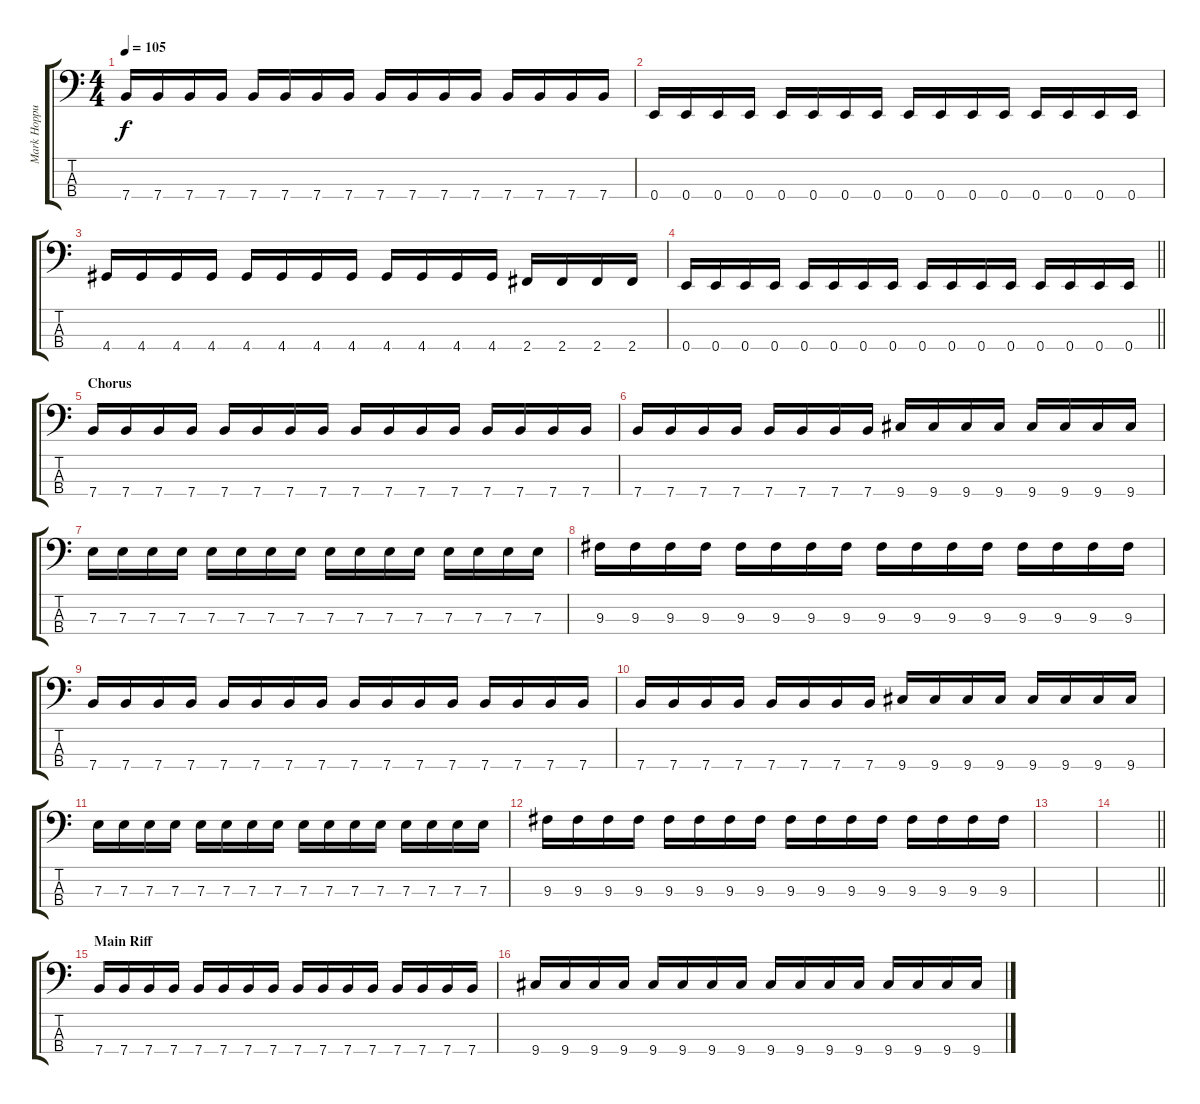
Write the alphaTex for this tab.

\track ("Mark Hoppus" "Mark Hoppu") {instrument electricbasspick}
\staff {score tabs}
\tuning (G2 D2 A1 E1) {hide}
\ts (4 4)
\tempo 105
\clef f4
\ks c
7.4.16{dy f} 7.4.16 7.4.16 7.4.16 7.4.16 7.4.16 7.4.16 7.4.16 7.4.16 7.4.16 7.4.16 7.4.16 7.4.16 7.4.16 7.4.16 7.4.16 |
0.4.16 0.4.16 0.4.16 0.4.16 0.4.16 0.4.16 0.4.16 0.4.16 0.4.16 0.4.16 0.4.16 0.4.16 0.4.16 0.4.16 0.4.16 0.4.16 |
4.4.16 4.4.16 4.4.16 4.4.16 4.4.16 4.4.16 4.4.16 4.4.16 4.4.16 4.4.16 4.4.16 4.4.16 2.4.16 2.4.16 2.4.16 2.4.16 |
\barLineRight lightlight
0.4.16 0.4.16 0.4.16 0.4.16 0.4.16 0.4.16 0.4.16 0.4.16 0.4.16 0.4.16 0.4.16 0.4.16 0.4.16 0.4.16 0.4.16 0.4.16 |
\section ("" "Chorus")
7.4.16 7.4.16 7.4.16 7.4.16 7.4.16 7.4.16 7.4.16 7.4.16 7.4.16 7.4.16 7.4.16 7.4.16 7.4.16 7.4.16 7.4.16 7.4.16 |
7.4.16 7.4.16 7.4.16 7.4.16 7.4.16 7.4.16 7.4.16 7.4.16 9.4.16 9.4.16 9.4.16 9.4.16 9.4.16 9.4.16 9.4.16 9.4.16 |
7.3.16 7.3.16 7.3.16 7.3.16 7.3.16 7.3.16 7.3.16 7.3.16 7.3.16 7.3.16 7.3.16 7.3.16 7.3.16 7.3.16 7.3.16 7.3.16 |
9.3.16 9.3.16 9.3.16 9.3.16 9.3.16 9.3.16 9.3.16 9.3.16 9.3.16 9.3.16 9.3.16 9.3.16 9.3.16 9.3.16 9.3.16 9.3.16 |
7.4.16 7.4.16 7.4.16 7.4.16 7.4.16 7.4.16 7.4.16 7.4.16 7.4.16 7.4.16 7.4.16 7.4.16 7.4.16 7.4.16 7.4.16 7.4.16 |
7.4.16 7.4.16 7.4.16 7.4.16 7.4.16 7.4.16 7.4.16 7.4.16 9.4.16 9.4.16 9.4.16 9.4.16 9.4.16 9.4.16 9.4.16 9.4.16 |
7.3.16 7.3.16 7.3.16 7.3.16 7.3.16 7.3.16 7.3.16 7.3.16 7.3.16 7.3.16 7.3.16 7.3.16 7.3.16 7.3.16 7.3.16 7.3.16 |
9.3.16 9.3.16 9.3.16 9.3.16 9.3.16 9.3.16 9.3.16 9.3.16 9.3.16 9.3.16 9.3.16 9.3.16 9.3.16 9.3.16 9.3.16 9.3.16 |
|
\barLineRight lightlight
|
\section ("" "Main Riff")
7.4.16 7.4.16 7.4.16 7.4.16 7.4.16 7.4.16 7.4.16 7.4.16 7.4.16 7.4.16 7.4.16 7.4.16 7.4.16 7.4.16 7.4.16 7.4.16 |
9.4.16 9.4.16 9.4.16 9.4.16 9.4.16 9.4.16 9.4.16 9.4.16 9.4.16 9.4.16 9.4.16 9.4.16 9.4.16 9.4.16 9.4.16 9.4.16
